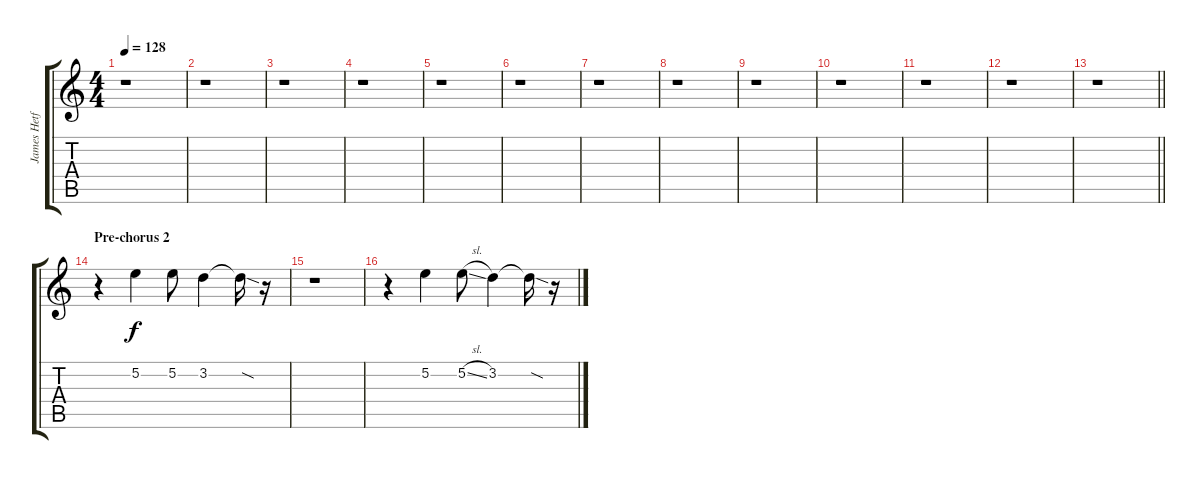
\track ("James Hetfield (Supp. Vox)" "James Hetf") {instrument overdrivenguitar}
\staff {score tabs}
\tuning (E4 B3 G3 D3 A2 E2) {hide}
\ts (4 4)
\tempo 128
\clef g2
\ks c
r.1{dy f} |
r.1 |
r.1 |
r.1 |
r.1 |
r.1 |
r.1 |
r.1 |
r.1 |
r.1 |
r.1 |
r.1 |
\barLineRight lightlight
r.1 |
\section ("" "Pre-chorus 2")
r.4 5.2.4 5.2.8 3.2.4 3.2{sod t}.16 r.16 |
r.1 |
r.4 5.2.4 5.2{sl}.8 3.2.4 3.2{sod t}.16 r.16
